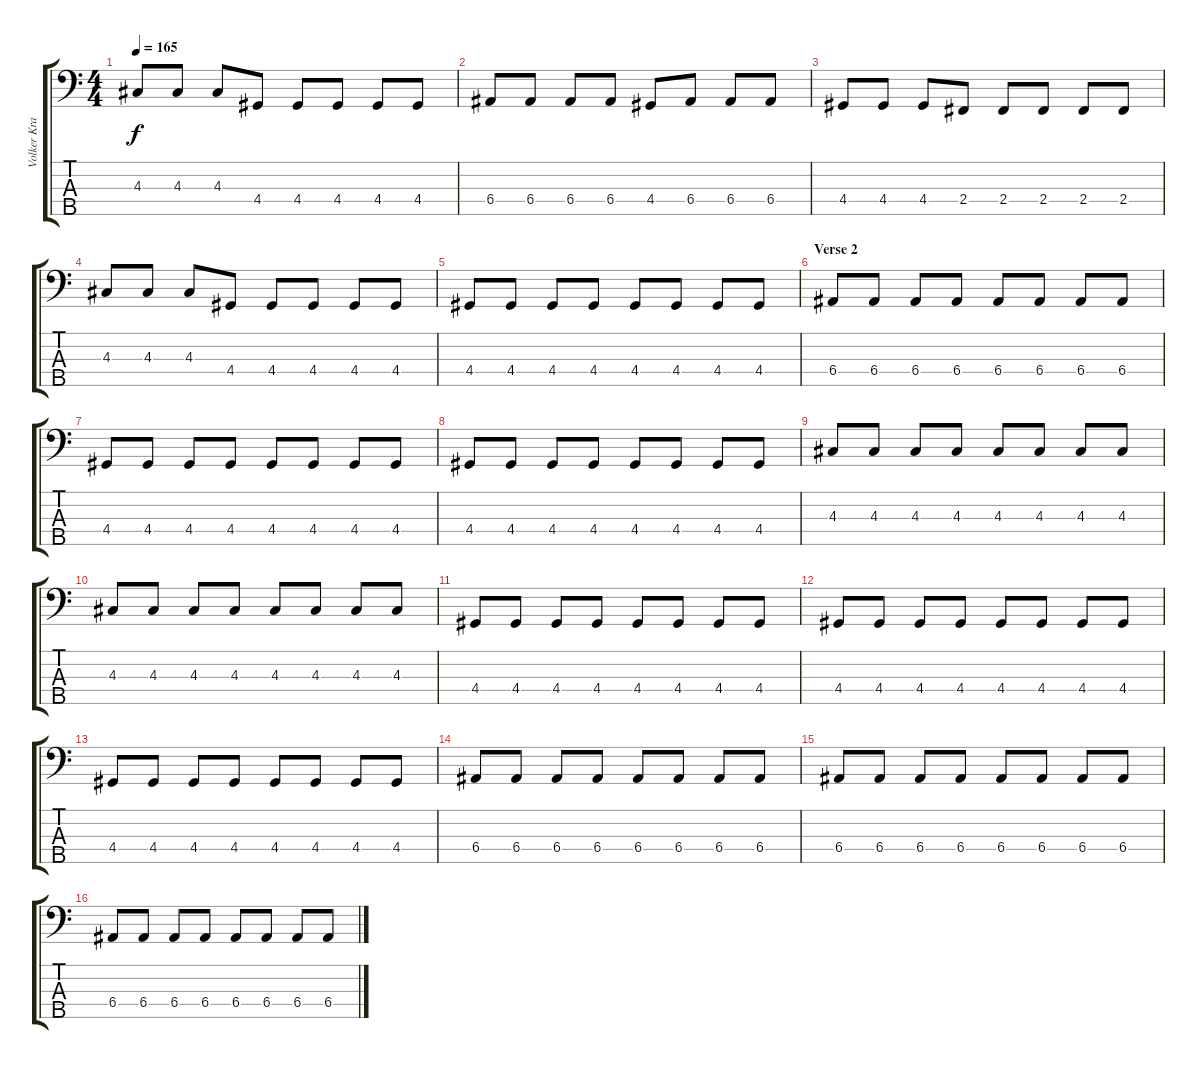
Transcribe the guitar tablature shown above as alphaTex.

\track ("Volker Krawczak - Basso" "Volker Kra") {instrument electricbassfinger}
\staff {score tabs}
\tuning (G2 D2 A1 E1 B0) {hide}
\ts (4 4)
\tempo 165
\clef f4
\ks c
4.3.8{dy f} 4.3.8 4.3.8 4.4.8 4.4.8 4.4.8 4.4.8 4.4.8 |
6.4.8 6.4.8 6.4.8 6.4.8 4.4.8 6.4.8 6.4.8 6.4.8 |
4.4.8 4.4.8 4.4.8 2.4.8 2.4.8 2.4.8 2.4.8 2.4.8 |
4.3.8 4.3.8 4.3.8 4.4.8 4.4.8 4.4.8 4.4.8 4.4.8 |
4.4.8 4.4.8 4.4.8 4.4.8 4.4.8 4.4.8 4.4.8 4.4.8 |
\section ("" "Verse 2")
6.4.8 6.4.8 6.4.8 6.4.8 6.4.8 6.4.8 6.4.8 6.4.8 |
4.4.8 4.4.8 4.4.8 4.4.8 4.4.8 4.4.8 4.4.8 4.4.8 |
4.4.8 4.4.8 4.4.8 4.4.8 4.4.8 4.4.8 4.4.8 4.4.8 |
4.3.8 4.3.8 4.3.8 4.3.8 4.3.8 4.3.8 4.3.8 4.3.8 |
4.3.8 4.3.8 4.3.8 4.3.8 4.3.8 4.3.8 4.3.8 4.3.8 |
4.4.8 4.4.8 4.4.8 4.4.8 4.4.8 4.4.8 4.4.8 4.4.8 |
4.4.8 4.4.8 4.4.8 4.4.8 4.4.8 4.4.8 4.4.8 4.4.8 |
4.4.8 4.4.8 4.4.8 4.4.8 4.4.8 4.4.8 4.4.8 4.4.8 |
6.4.8 6.4.8 6.4.8 6.4.8 6.4.8 6.4.8 6.4.8 6.4.8 |
6.4.8 6.4.8 6.4.8 6.4.8 6.4.8 6.4.8 6.4.8 6.4.8 |
6.4.8 6.4.8 6.4.8 6.4.8 6.4.8 6.4.8 6.4.8 6.4.8
